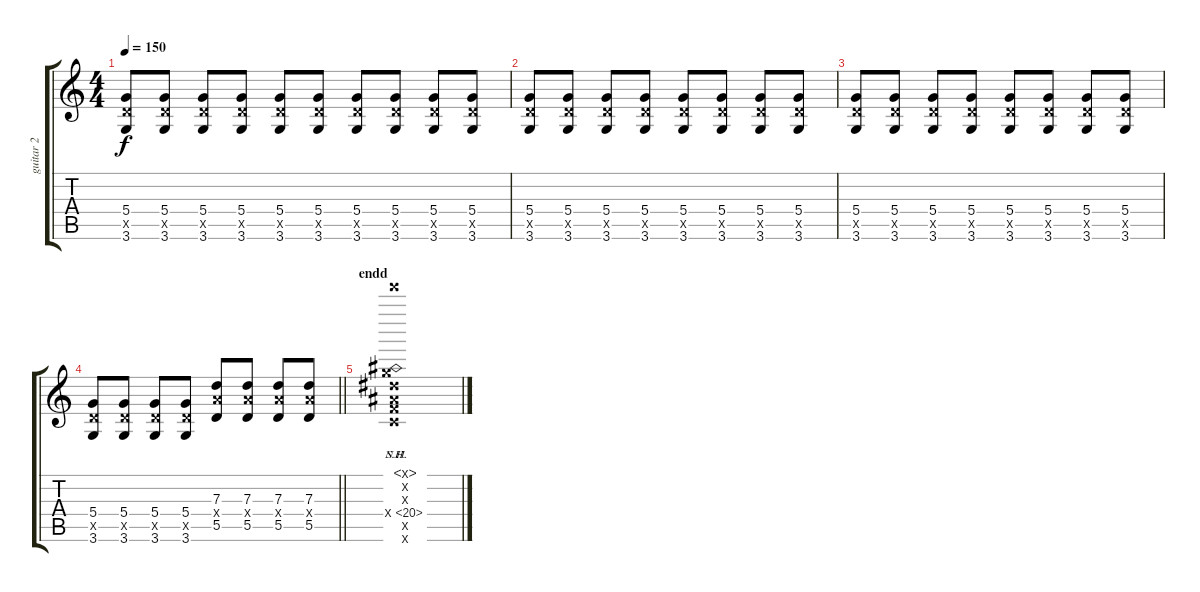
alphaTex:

\track ("guitar 2" "guitar 2") {instrument acousticguitarsteel}
\staff {score tabs}
\tuning (E4 B3 G3 D3 A2 E2) {hide}
\ts (4 4)
\tempo 150
\clef g2
\ks c
(5.4 5.5{x} 3.6).8{dy f} (5.4 5.5{x} 3.6).8 (5.4 5.5{x} 3.6).8 (5.4 5.5{x} 3.6).8 (5.4 5.5{x} 3.6).8 (5.4 5.5{x} 3.6).8 (5.4 5.5{x} 3.6).8 (5.4 5.5{x} 3.6).8 (5.4 5.5{x} 3.6).8 (5.4 5.5{x} 3.6).8 |
(5.4 5.5{x} 3.6).8 (5.4 5.5{x} 3.6).8 (5.4 5.5{x} 3.6).8 (5.4 5.5{x} 3.6).8 (5.4 5.5{x} 3.6).8 (5.4 5.5{x} 3.6).8 (5.4 5.5{x} 3.6).8 (5.4 5.5{x} 3.6).8 |
(5.4 5.5{x} 3.6).8 (5.4 5.5{x} 3.6).8 (5.4 5.5{x} 3.6).8 (5.4 5.5{x} 3.6).8 (5.4 5.5{x} 3.6).8 (5.4 5.5{x} 3.6).8 (5.4 5.5{x} 3.6).8 (5.4 5.5{x} 3.6).8 |
\barLineRight lightlight
(5.4 5.5{x} 3.6).8 (5.4 5.5{x} 3.6).8 (5.4 5.5{x} 3.6).8 (5.4 5.5{x} 3.6).8 (7.3 7.4{x} 5.5).8 (7.3 7.4{x} 5.5).8 (7.3 7.4{x} 5.5).8 (7.3 7.4{x} 5.5).8 |
\section ("" "endd")
(8.1{nh x} 8.2{x} 8.3{x} 8.4{sh 12 x} 8.5{x} 8.6{x}).1
